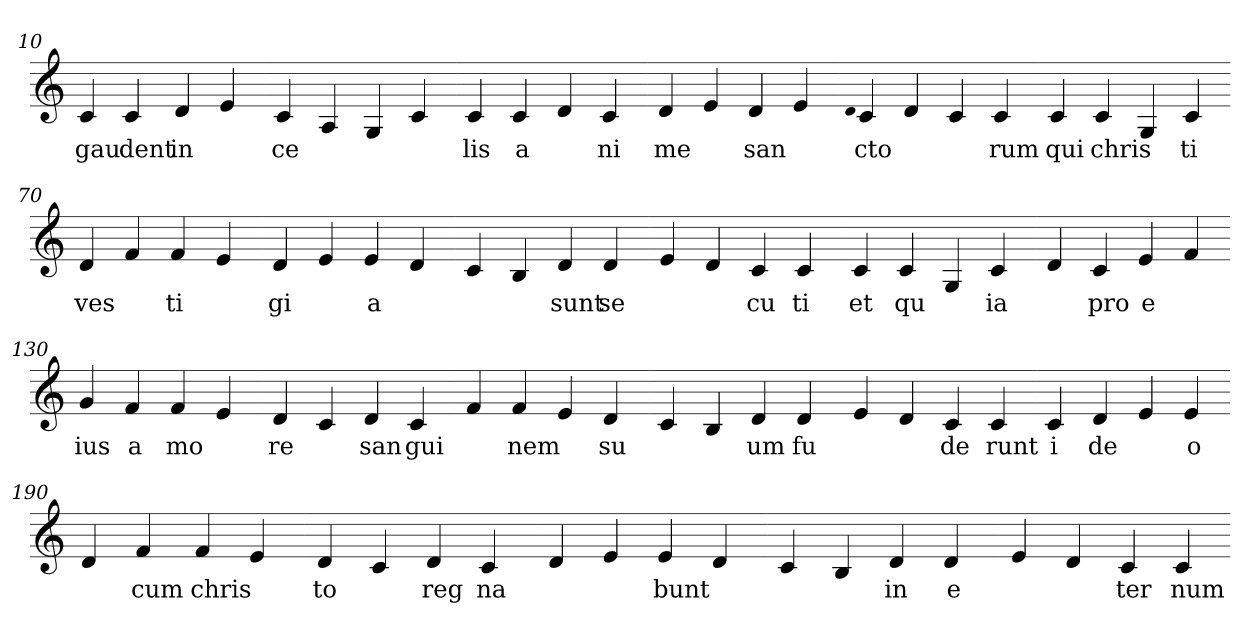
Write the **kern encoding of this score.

**kern	**text
*part1	*part1
*staff1	*staff1
*clefG2	*
=10.	=10.
4c	gau
4c	dent
4d	in
4e	.
=20.-	=20.-
4c	ce
4A	.
4G	.
4c	.
=30.-	=30.-
4c	lis
4c	a
4d	.
4c	ni
=40.-	=40.-
4d	me
4e	.
4d	san
4e	.
=50.-	=50.-
qqd	.
4c	cto
4d	.
4c	.
4c	rum
=60.-	=60.-
4c	qui
4c	chris
4G	.
4c	ti
=70.-	=70.-
4d	ves
4f	.
4f	ti
4e	.
=80.-	=80.-
4d	gi
4e	.
4e	a
4d	.
=90.-	=90.-
4c	.
4B	.
4d	sunt
4d	se
=100.-	=100.-
4e	.
4d	.
4c	cu
4c	ti
=110.-	=110.-
4c	et
4c	qu
4G	.
4c	ia
=120.-	=120.-
4d	.
4c	pro
4e	e
4f	.
=130.-	=130.-
4g	ius
4f	a
4f	mo
4e	.
=140.-	=140.-
4d	re
4c	.
4d	san
4c	gui
=150.-	=150.-
4f	.
4f	nem
4e	.
4d	su
=160.-	=160.-
4c	.
4B	.
4d	um
4d	fu
=170.-	=170.-
4e	.
4d	.
4c	de
4c	runt
=180.-	=180.-
4c	i
4d	de
4e	.
4e	o
=190.-	=190.-
4d	.
4f	cum
4f	chris
4e	.
=200.-	=200.-
4d	to
4c	.
4d	reg
4c	na
=210.-	=210.-
4d	.
4e	.
4e	bunt
4d	.
=220.-	=220.-
4c	.
4B	.
4d	in
4d	e
=230.-	=230.-
4e	.
4d	.
4c	ter
4c	num
=-	=-
*-	*-
